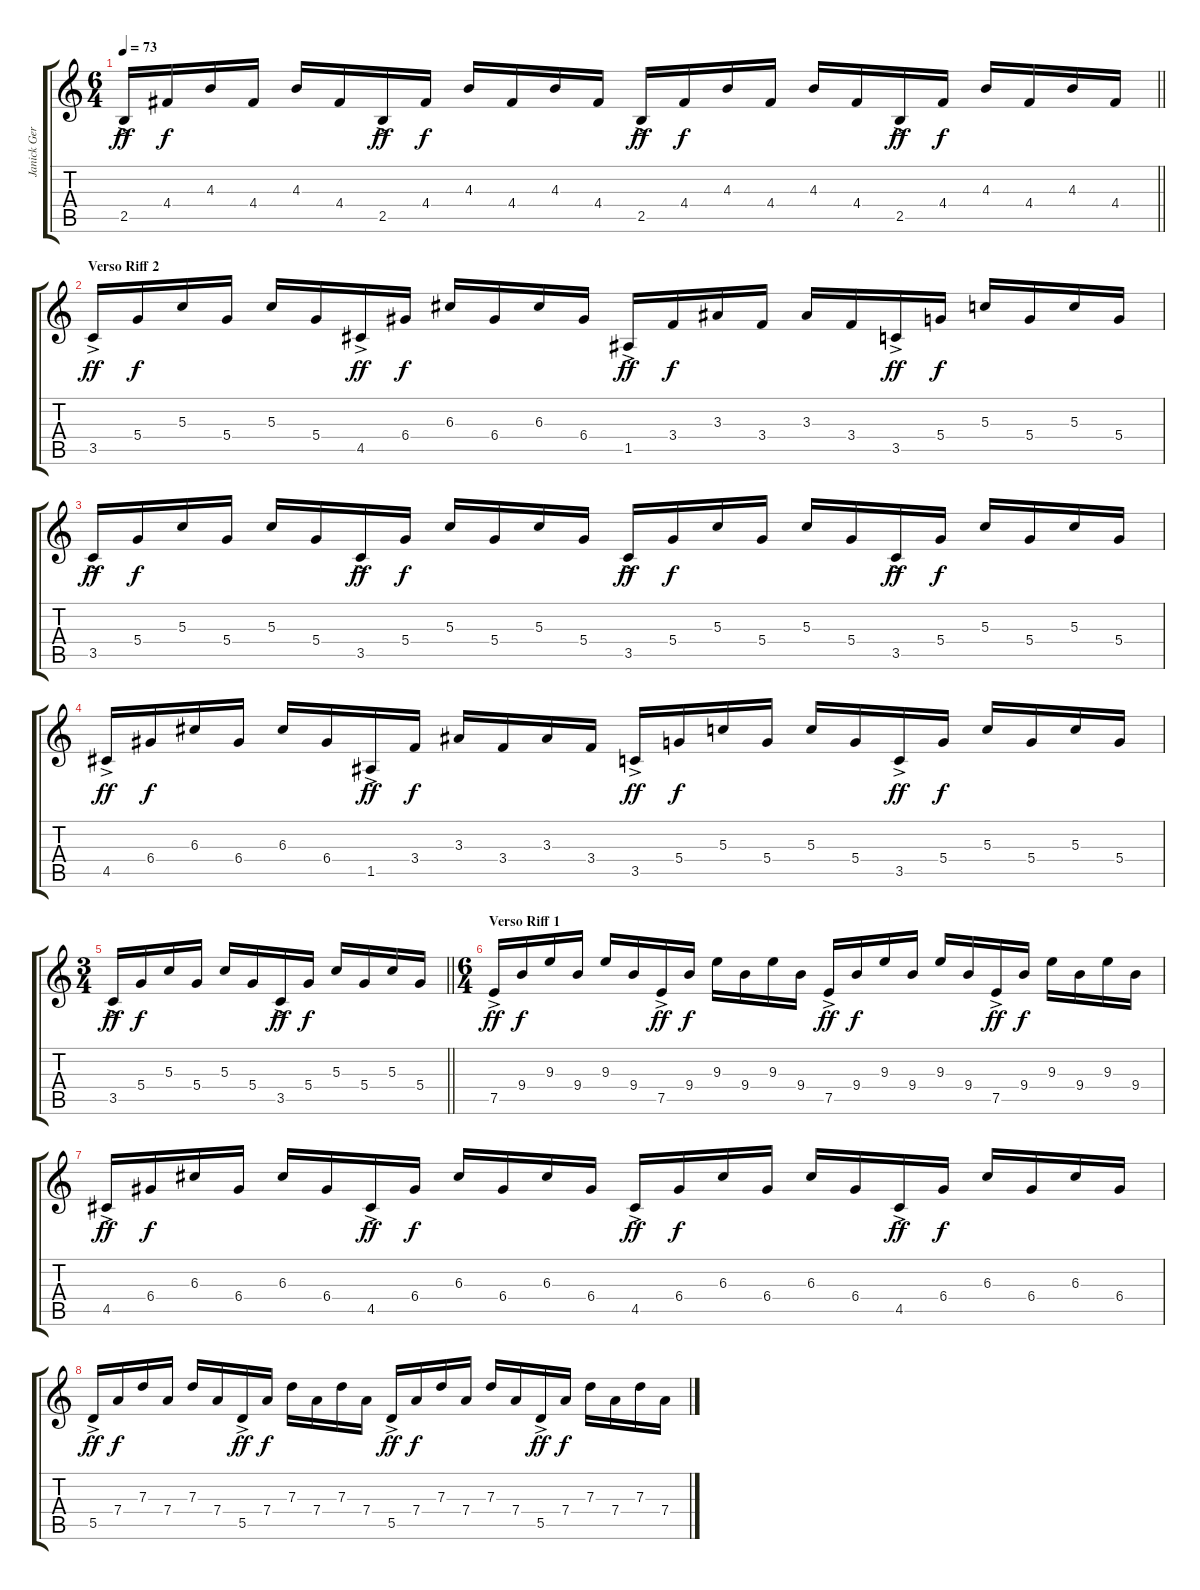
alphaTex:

\track ("Janick Gers" "Janick Ger") {instrument overdrivenguitar}
\staff {score tabs}
\tuning (E4 B3 G3 D3 A2 E2) {hide}
\ts (6 4)
\tempo 73
\clef g2
\barLineRight lightlight
\ks c
2.5{ac}.16{dy ff} 4.4.16{dy f} 4.3.16 4.4.16 4.3.16 4.4.16 2.5{ac}.16{dy ff} 4.4.16{dy f} 4.3.16 4.4.16 4.3.16 4.4.16 2.5{ac}.16{dy ff} 4.4.16{dy f} 4.3.16 4.4.16 4.3.16 4.4.16 2.5{ac}.16{dy ff} 4.4.16{dy f} 4.3.16 4.4.16 4.3.16 4.4.16 |
\section ("" "Verso Riff 2")
3.5{ac}.16{dy ff} 5.4.16{dy f} 5.3.16 5.4.16 5.3.16 5.4.16 4.5{ac}.16{dy ff} 6.4.16{dy f} 6.3.16 6.4.16 6.3.16 6.4.16 1.5{ac}.16{dy ff} 3.4.16{dy f} 3.3.16 3.4.16 3.3.16 3.4.16 3.5{ac}.16{dy ff} 5.4.16{dy f} 5.3.16 5.4.16 5.3.16 5.4.16 |
3.5{ac}.16{dy ff} 5.4.16{dy f} 5.3.16 5.4.16 5.3.16 5.4.16 3.5{ac}.16{dy ff} 5.4.16{dy f} 5.3.16 5.4.16 5.3.16 5.4.16 3.5{ac}.16{dy ff} 5.4.16{dy f} 5.3.16 5.4.16 5.3.16 5.4.16 3.5{ac}.16{dy ff} 5.4.16{dy f} 5.3.16 5.4.16 5.3.16 5.4.16 |
4.5{ac}.16{dy ff} 6.4.16{dy f} 6.3.16 6.4.16 6.3.16 6.4.16 1.5{ac}.16{dy ff} 3.4.16{dy f} 3.3.16 3.4.16 3.3.16 3.4.16 3.5{ac}.16{dy ff} 5.4.16{dy f} 5.3.16 5.4.16 5.3.16 5.4.16 3.5{ac}.16{dy ff} 5.4.16{dy f} 5.3.16 5.4.16 5.3.16 5.4.16 |
\ts (3 4)
\barLineRight lightlight
3.5{ac}.16{dy ff} 5.4.16{dy f} 5.3.16 5.4.16 5.3.16 5.4.16 3.5{ac}.16{dy ff} 5.4.16{dy f} 5.3.16 5.4.16 5.3.16 5.4.16 |
\ts (6 4)
\section ("" "Verso Riff 1")
7.5{ac}.16{dy ff} 9.4.16{dy f} 9.3.16 9.4.16 9.3.16 9.4.16 7.5{ac}.16{dy ff} 9.4.16{dy f} 9.3.16 9.4.16 9.3.16 9.4.16 7.5{ac}.16{dy ff} 9.4.16{dy f} 9.3.16 9.4.16 9.3.16 9.4.16 7.5{ac}.16{dy ff} 9.4.16{dy f} 9.3.16 9.4.16 9.3.16 9.4.16 |
4.5{ac}.16{dy ff} 6.4.16{dy f} 6.3.16 6.4.16 6.3.16 6.4.16 4.5{ac}.16{dy ff} 6.4.16{dy f} 6.3.16 6.4.16 6.3.16 6.4.16 4.5{ac}.16{dy ff} 6.4.16{dy f} 6.3.16 6.4.16 6.3.16 6.4.16 4.5{ac}.16{dy ff} 6.4.16{dy f} 6.3.16 6.4.16 6.3.16 6.4.16 |
5.5{ac}.16{dy ff} 7.4.16{dy f} 7.3.16 7.4.16 7.3.16 7.4.16 5.5{ac}.16{dy ff} 7.4.16{dy f} 7.3.16 7.4.16 7.3.16 7.4.16 5.5{ac}.16{dy ff} 7.4.16{dy f} 7.3.16 7.4.16 7.3.16 7.4.16 5.5{ac}.16{dy ff} 7.4.16{dy f} 7.3.16 7.4.16 7.3.16 7.4.16
